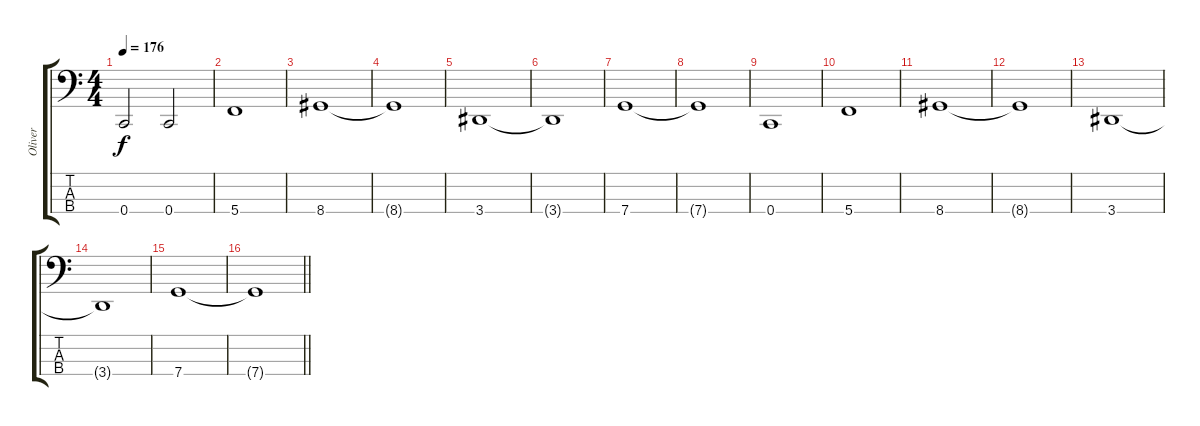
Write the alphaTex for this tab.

\track ("Oliver" "Oliver") {instrument electricbassfinger}
\staff {score tabs}
\tuning (F2 C2 G1 C1) {hide}
\ts (4 4)
\tempo 176
\clef f4
\ks c
0.4.2{dy f} 0.4.2 |
5.4.1 |
8.4.1 |
8.4{t}.1 |
3.4.1 |
3.4{t}.1 |
7.4.1 |
7.4{t}.1 |
0.4.1 |
5.4.1 |
8.4.1 |
8.4{t}.1 |
3.4.1 |
3.4{t}.1 |
7.4.1 |
\barLineRight lightlight
7.4{t}.1
